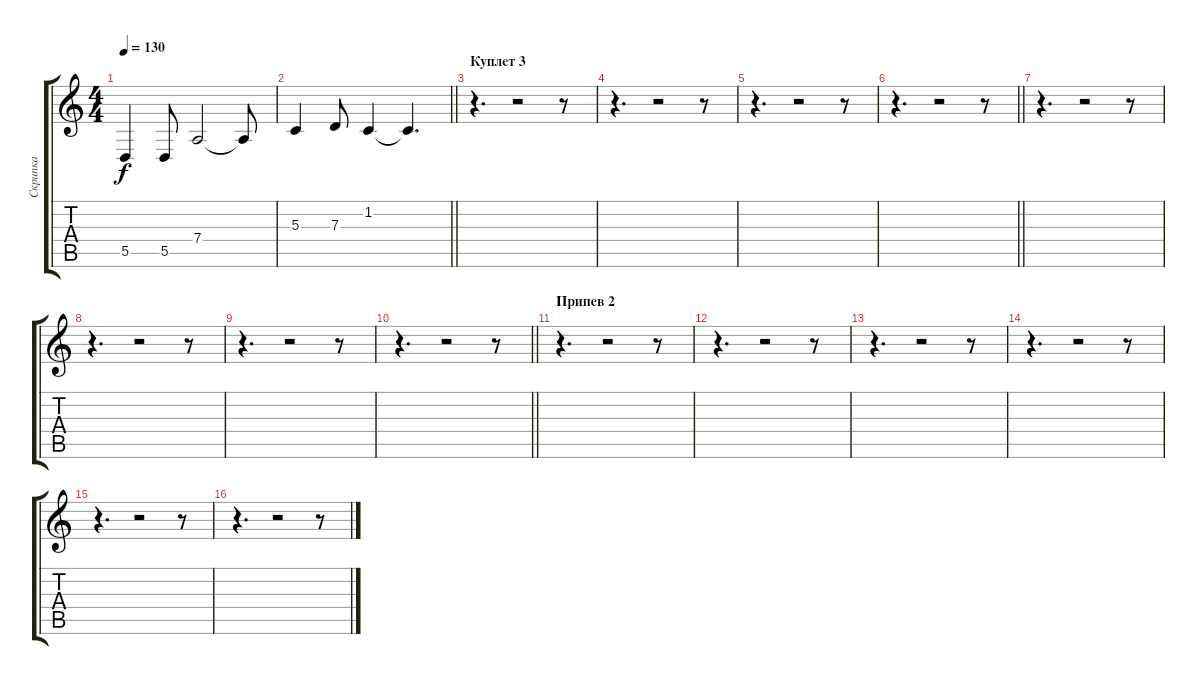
\track ("Скрипка" "Скрипка") {instrument violin}
\staff {score tabs}
\tuning (E4 B3 G3 D3 A2 E2) {hide}
\ts (4 4)
\tempo 130
\clef g2
\ks c
5.5.4{dy f} 5.5.8 7.4.2 7.4{t}.8 |
\barLineRight lightlight
5.3.4 7.3.8 1.2.4 1.2{t}.4{d} |
\section ("" "Куплет 3")
r.4{d} r.2 r.8 |
r.4{d} r.2 r.8 |
r.4{d} r.2 r.8 |
\barLineRight lightlight
r.4{d} r.2 r.8 |
r.4{d} r.2 r.8 |
r.4{d} r.2 r.8 |
r.4{d} r.2 r.8 |
\barLineRight lightlight
r.4{d} r.2 r.8 |
\section ("" "Припев 2")
r.4{d} r.2 r.8 |
r.4{d} r.2 r.8 |
r.4{d} r.2 r.8 |
r.4{d} r.2 r.8 |
r.4{d} r.2 r.8 |
r.4{d} r.2 r.8
